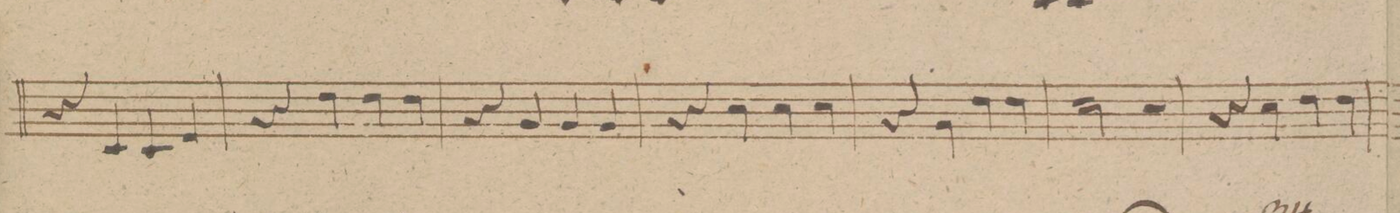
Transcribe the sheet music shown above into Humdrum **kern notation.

**kern	**dynam
*I"Clarino 2do in E.	*
*clefG2	*
*k[f#c#g#d#]	*
*met(c)	*
*M4/4	*
4r	.
4e/	.
4e/	.
4g#/	.
=48	=48
4r	.
4ff#\	.
4ff#\	.
4ff#\	.
=49	=49
4r	.
4b/	.
4b/	.
4b/	.
=50	=50
4r	.
4ee\	.
4ee\	.
4ee\	.
=51	=51
4r	.
4b\	.
4ff#\	.
4ff#\	.
=52	=52
*2\right	*
2ee\	.
2r	.
=53	=53
4r	.
4ee\	.
4ff#\	.
4ff#\	.
=54	=54
*-	*-
